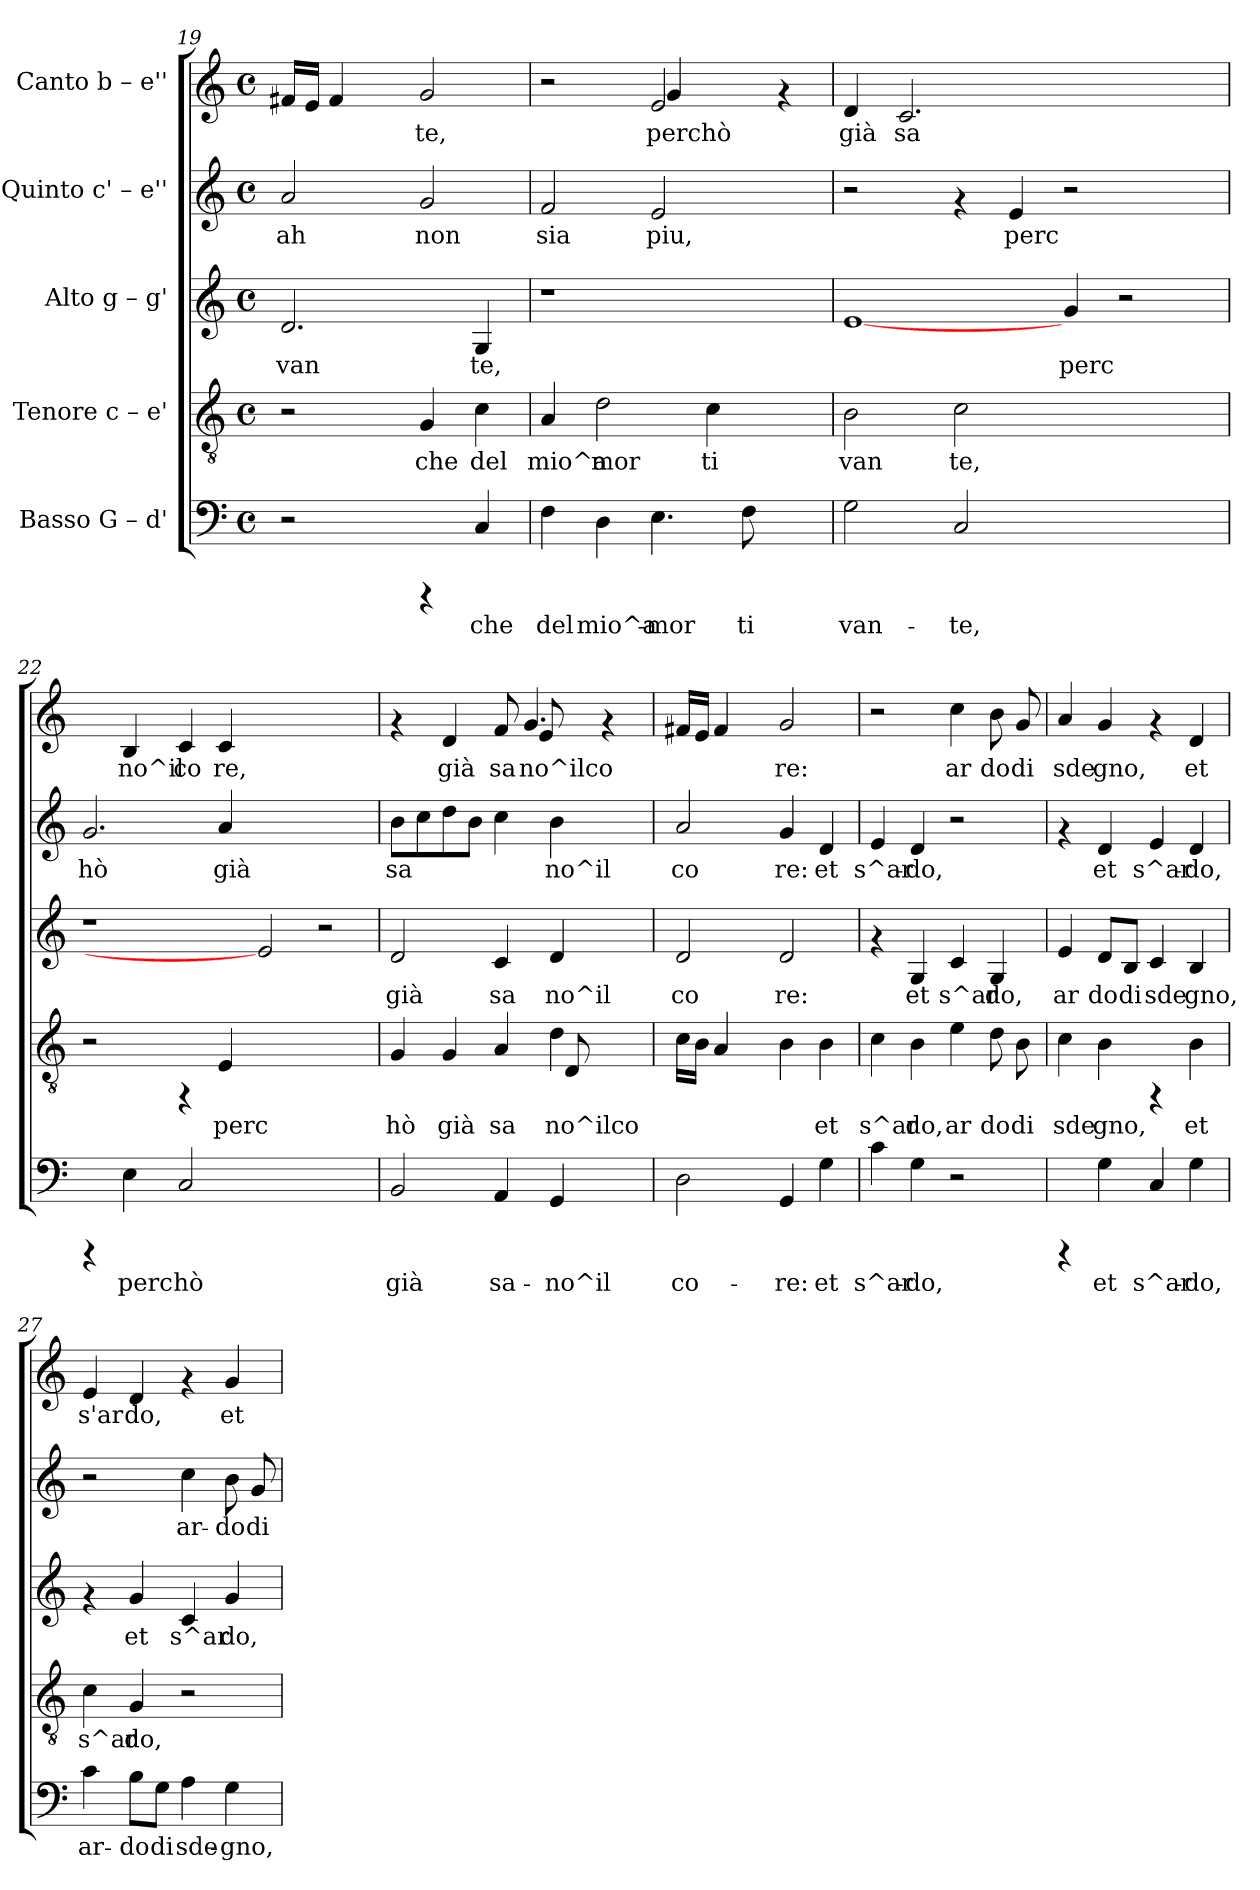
**kern	**text	**kern	**text	**kern	**text	**kern	**text	**kern	**text
*part5	*part5	*part4	*part4	*part3	*part3	*part2	*part2	*part1	*part1
*staff5	*staff5	*staff4	*staff4	*staff3	*staff3	*staff2	*staff2	*staff1	*staff1
*I"Basso  G – d'	*	*I"Tenore  c – e'	*	*I"Alto  g – g'	*	*I"Quinto  c' – e''	*	*I"Canto  b – e''	*
*clefF4	*	*clefGv2	*	*clefG2	*	*clefG2	*	*clefG2	*
*k[]	*	*k[]	*	*k[]	*	*k[]	*	*k[]	*
*C:	*	*C:	*	*C:	*	*C:	*	*C:	*
*M4/4	*	*M4/4	*	*M4/4	*	*M4/4	*	*M4/4	*
*met(c)	*	*met(c)	*	*met(c)	*	*met(c)	*	*met(c)	*
=19	=19	=19	=19	=19	=19	=19	=19	=19	=19
!	!	!	!	!	!LO:LY:b:rj	!	!LO:LY:b:rj	!	!LO:LY:b:rj
2r	.	2r	.	2.d/	van	2a/	ah	16f#X/L	.
!	!	!	!	!	!	!	!	!	!LO:LY:b:rj
.	.	.	.	.	.	.	.	16e/J	.
!	!	!	!	!	!	!	!	!	!LO:LY:b:rj
.	.	.	.	.	.	.	.	4f#/	.
.	.	.	.	.	.	.	.	8ryy	.
!	!	!	!LO:LY:b:cj	!	!	!	!LO:LY:b:rj	!	!LO:LY:b:rj
4rCCC	.	4G/	che	.	.	2g/	non	2g/	te,
!	!LO:LY:b:rj	!	!LO:LY:b:cj	!	!LO:LY:b:rj	!	!	!	!
4C/	che	4c\	del	4G/	te,	.	.	.	.
!!LO:PB:g=z
=20	=20	=20	=20	=20	=20	=20	=20	=20	=20
!	!LO:LY:b:rj	!	!LO:LY:b:cj	!	!	!	!LO:LY:b:rj	!	!
*	*	*	*	*	*	*	*	*^	*
4F\	del	4A/	mio^a	1r	.	2f/	sia	2r	2ryy	.
!	!LO:LY:b:rj	!	!LO:LY:b:cj	!	!	!	!	!	!	!
4D\	mio^a-	2d\	mor	.	.	.	.	.	.	.
!	!LO:LY:b:rj	!	!	!	!	!	!LO:LY:b:rj	!	!	!LO:LY:b:rj
4.E\	-mor	.	.	.	.	2e/	piu,	2e/	4g/	perchò
!	!	!	!LO:LY:b:cj	!	!	!	!	!	!	!
.	.	4c\	ti	.	.	.	.	.	2ryy	.
!	!LO:LY:b:rj	!	!	!	!	!	!	!	!	!
8F\	ti	.	.	.	.	.	.	.	.	.
4ryy	.	4ryy	.	4ryy	.	4ryy	.	4rf	.	.
*	*	*	*	*	*	*	*	*v	*v	*
=21	=21	=21	=21	=21	=21	=21	=21	=21	=21
!	!LO:LY:b:rj	!	!LO:LY:b:cj	!	!	!	!	!	!LO:LY:b:rj
2G\	van-	2B\	van	[1e	.	2r	.	4d/	già
!	!	!	!	!	!	!	!	!	!LO:LY:b:rj
.	.	.	.	.	.	.	.	2.c/	sa
!	!LO:LY:b:rj	!	!LO:LY:b:cj	!	!	!	!	!	!
2C/	-te,	2c\	te,	.	.	4rf	.	.	.
!	!	!	!	!	!	!	!LO:LY:b:rj	!	!
.	.	.	.	.	.	4e/	perc	.	.
!	!	!	!	!	!LO:LY:b:rj	!	!	!	!
2.ryy	.	2.ryy	.	4g/	perc	2r	.	2.ryy	.
.	.	.	.	2r	.	.	.	.	.
.	.	.	.	.	.	4ryy	.	.	.
=22	=22	=22	=22	=22	=22	=22	=22	=22	=22
!	!	!	!	!	!	!	!LO:LY:b:rj	!	!
4rCCC	.	2r	.	1r	.	2.g/	hò	4ryy	.
!	!LO:LY:b:rj	!	!	!	!	!	!	!	!LO:LY:b:rj
4E\	perc	.	.	.	.	.	.	4B/	no^il
!	!LO:LY:b:rj	!	!	!	!	!	!	!	!LO:LY:b:rj
2C/	hò	4rFF	.	.	.	.	.	4c/	co
!	!	!	!LO:LY:b:cj	!	!	!	!LO:LY:b:rj	!	!LO:LY:b:rj
.	.	4E/	perc	.	.	4a/	già	4c/	re,
1ryy	.	1ryy	.	2e]	.	1ryy	.	1ryy	.
.	.	.	.	2r	.	.	.	.	.
=23	=23	=23	=23	=23	=23	=23	=23	=23	=23
!	!LO:LY:b:rj	!	!LO:LY:b:cj	!	!LO:LY:b:rj	!	!LO:LY:b:rj	!	!
*	*	*^	*	*	*	*	*	*^	*
2BB/	già	4G/	2.ryy	hò	2d/	già	8b\L	sa	4rf	8ryy	.
!	!	!	!	!	!	!	!	!LO:LY:b:rj	!	!	!
*	*	*	*	*	*	*	*	*	*v	*v	*
.	.	.	.	.	.	.	8cc\	.	.	.
!	!	!	!	!LO:LY:b:cj	!	!	!	!LO:LY:b:rj	!	!LO:LY:b:rj
.	.	4G/	.	già	.	.	8dd\	.	4d/	già
!	!	!	!	!	!	!	!	!LO:LY:b:rj	!	!
.	.	.	.	.	.	.	8b\J	.	.	.
!	!LO:LY:b:rj	!	!	!LO:LY:b:cj	!	!LO:LY:b:rj	!	!LO:LY:b:rj	!	!LO:LY:b:rj
4AA/	sa-	4A/	.	sa	4c/	sa	4cc\	.	8f/	sa
*	*	*	*	*	*	*	*	*	*^	*
!	!	!	!	!	!	!	!	!	!	!	!LO:LY:b:rj
.	.	.	.	.	.	.	.	.	4.g/	8e/	no^ilco
!	!LO:LY:b:rj	!	!	!LO:LY:b:cj	!	!LO:LY:b:rj	!	!LO:LY:b:rj	!	!	!
4GG/	-no^il	4d\	8D/	no^ilco	4d/	no^il	4b\	no^il	.	2ryy	.
.	.	.	4ryy	.	.	.	.	.	.	.	.
4ryy	.	4ryy	.	.	4ryy	.	4ryy	.	4rf	.	.
.	.	.	8ryy	.	.	.	.	.	.	.	.
*	*	*	*	*	*	*	*	*	*v	*v	*
=24	=24	=24	=24	=24	=24	=24	=24	=24	=24	=24
!	!LO:LY:b:rj	!	!	!LO:LY:b:cj	!	!LO:LY:b:rj	!	!LO:LY:b:rj	!	!LO:LY:b:rj
*	*	*v	*v	*	*	*	*	*	*	*
2D\	co-	16c\L	.	2d/	co	2a/	co	16f#X/L	.
!	!	!	!LO:LY:b:cj	!	!	!	!	!	!LO:LY:b:rj
.	.	16B\J	.	.	.	.	.	16e/J	.
!	!	!	!LO:LY:b:cj	!	!	!	!	!	!LO:LY:b:rj
.	.	4A/	.	.	.	.	.	4f#/	.
.	.	8ryy	.	.	.	.	.	8ryy	.
!	!LO:LY:b:rj	!	!	!	!LO:LY:b:rj	!	!LO:LY:b:rj	!	!LO:LY:b:rj
4GG/	-re:	4B\	.	2d/	re:	4g/	re:	2g/	re:
!	!LO:LY:b:rj	!	!LO:LY:b:cj	!	!	!	!LO:LY:b:rj	!	!
4G\	et	4B\	et	.	.	4d/	et	.	.
!!LO:PB:g=z
=25	=25	=25	=25	=25	=25	=25	=25	=25	=25
!	!LO:LY:b:rj	!	!LO:LY:b:cj	!	!	!	!LO:LY:b:rj	!	!
4c\	s^ar-	4c\	s^ar	4rf	.	4e/	s^ar-	2r	.
!	!LO:LY:b:rj	!	!LO:LY:b:cj	!	!LO:LY:b:rj	!	!LO:LY:b:rj	!	!
4G\	-do,	4B\	do,	4G/	et	4d/	-do,	.	.
!	!	!	!LO:LY:b:cj	!	!LO:LY:b:rj	!	!	!	!LO:LY:b:rj
2r	.	4e\	ar	4c/	s^ar	2r	.	4cc\	ar
!	!	!	!LO:LY:b:cj	!	!LO:LY:b:rj	!	!	!	!LO:LY:b:rj
.	.	8d\	do	4G/	do,	.	.	8b\	do
!	!	!	!LO:LY:b:cj	!	!	!	!	!	!LO:LY:b:rj
.	.	8B\	di	.	.	.	.	8g/	di
=26	=26	=26	=26	=26	=26	=26	=26	=26	=26
!	!	!	!LO:LY:b:cj	!	!LO:LY:b:rj	!	!	!	!LO:LY:b:rj
4rCCC	.	4c\	sde	4e/	ar	4rf	.	4a/	sde
!	!LO:LY:b:rj	!	!LO:LY:b:cj	!	!LO:LY:b:rj	!	!LO:LY:b:rj	!	!LO:LY:b:rj
4G\	et	4B\	gno,	8d/L	do	4d/	et	4g/	gno,
!	!	!	!	!	!LO:LY:b:rj	!	!	!	!
.	.	.	.	8B/J	di	.	.	.	.
!	!LO:LY:b:rj	!	!	!	!LO:LY:b:rj	!	!LO:LY:b:rj	!	!
4C/	s^ar-	4rFF	.	4c/	sde	4e/	s^ar-	4rf	.
!	!LO:LY:b:rj	!	!LO:LY:b:cj	!	!LO:LY:b:rj	!	!LO:LY:b:rj	!	!LO:LY:b:rj
4G\	-do,	4B\	et	4B/	gno,	4d/	-do,	4d/	et
=27	=27	=27	=27	=27	=27	=27	=27	=27	=27
!	!LO:LY:b:rj	!	!LO:LY:b:cj	!	!	!	!	!	!LO:LY:b:rj
4c\	ar-	4c\	s^ar	4rf	.	2r	.	4e/	s'ar
!	!LO:LY:b:rj	!	!LO:LY:b:cj	!	!LO:LY:b:rj	!	!	!	!LO:LY:b:rj
8B\L	-do	4G/	do,	4g/	et	.	.	4d/	do,
!	!LO:LY:b:rj	!	!	!	!	!	!	!	!
8G\J	di	.	.	.	.	.	.	.	.
!	!LO:LY:b:rj	!	!	!	!LO:LY:b:rj	!	!LO:LY:b:rj	!	!
4A\	sde-	2r	.	4c/	s^ar	4cc\	ar-	4rf	.
!	!LO:LY:b:rj	!	!	!	!LO:LY:b:rj	!	!LO:LY:b:rj	!	!LO:LY:b:rj
4G\	-gno,	.	.	4g/	do,	8b\	-do	4g/	et
!	!	!	!	!	!	!	!LO:LY:b:rj	!	!
.	.	.	.	.	.	8g/	di	.	.
=	=	=	=	=	=	=	=	=	=
*-	*-	*-	*-	*-	*-	*-	*-	*-	*-
